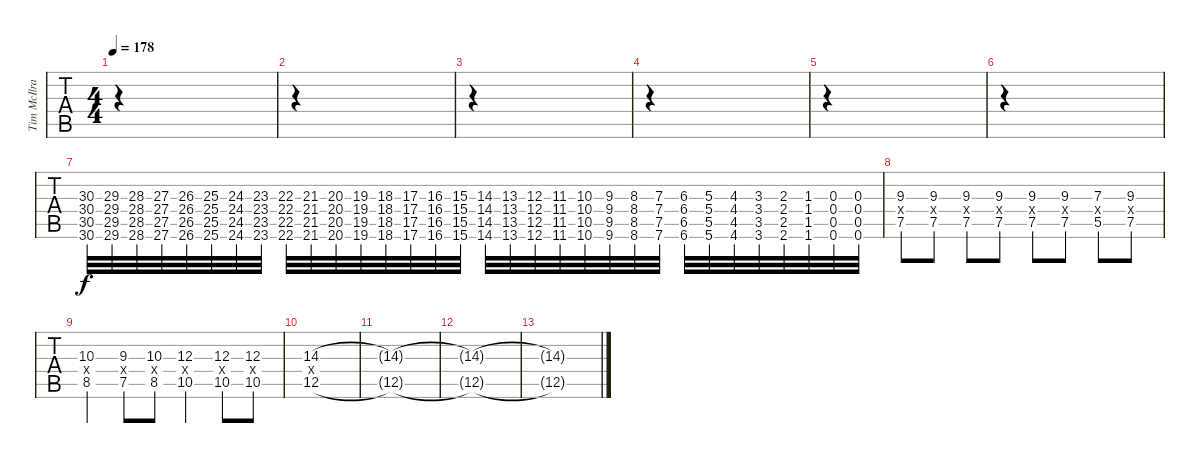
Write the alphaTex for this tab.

\track ("Tim McIlrath - Guitar Two" "Tim McIlra") {instrument distortionguitar}
\staff {tabs}
\tuning (Eb4 Bb3 Gb3 Db3 Ab2 Eb2) {hide}
\ts (4 4)
\tempo 178
\clef g2
\ks c
|
|
|
|
|
|
(30.3 30.4 30.5 30.6).32 (29.3 29.4 29.5 29.6).32 (28.3 28.4 28.5 28.6).32 (27.3 27.4 27.5 27.6).32 (26.3 26.4 26.5 26.6).32 (25.3 25.4 25.5 25.6).32 (24.3 24.4 24.5 24.6).32 (23.3 23.4 23.5 23.6).32 (22.3 22.4 22.5 22.6).32 (21.3 21.4 21.5 21.6).32 (20.3 20.4 20.5 20.6).32 (19.3 19.4 19.5 19.6).32 (18.3 18.4 18.5 18.6).32 (17.3 17.4 17.5 17.6).32 (16.3 16.4 16.5 16.6).32 (15.3 15.4 15.5 15.6).32 (14.3 14.4 14.5 14.6).32 (13.3 13.4 13.5 13.6).32 (12.3 12.4 12.5 12.6).32 (11.3 11.4 11.5 11.6).32 (10.3 10.4 10.5 10.6).32 (9.3 9.4 9.5 9.6).32 (8.3 8.4 8.5 8.6).32 (7.3 7.4 7.5 7.6).32 (6.3 6.4 6.5 6.6).32 (5.3 5.4 5.5 5.6).32 (4.3 4.4 4.5 4.6).32 (3.3 3.4 3.5 3.6).32 (2.3 2.4 2.5 2.6).32 (1.3 1.4 1.5 1.6).32 (0.3 0.4 0.5 0.6).32 (0.3 0.4 0.5 0.6).32 |
(9.3 7.4{x} 7.5).8 (9.3 7.4{x} 7.5).8 (9.3 7.4{x} 7.5).8 (9.3 7.4{x} 7.5).8 (9.3 7.4{x} 7.5).8 (9.3 7.4{x} 7.5).8 (7.3 5.4{x} 5.5).8 (9.3 7.4{x} 7.5).8 |
(10.3 8.4{x} 8.5).4 (9.3 7.4{x} 7.5).8 (10.3 8.4{x} 8.5).8 (12.3 10.4{x} 10.5).4 (12.3 10.4{x} 10.5).8 (12.3 10.4{x} 10.5).8 |
(14.3 12.4{x} 12.5).1 |
(14.3{t} 12.5{t}).1{dy f} |
(14.3{t} 12.5{t}).1{volume 0} |
(14.3{t} 12.5{t}).1
